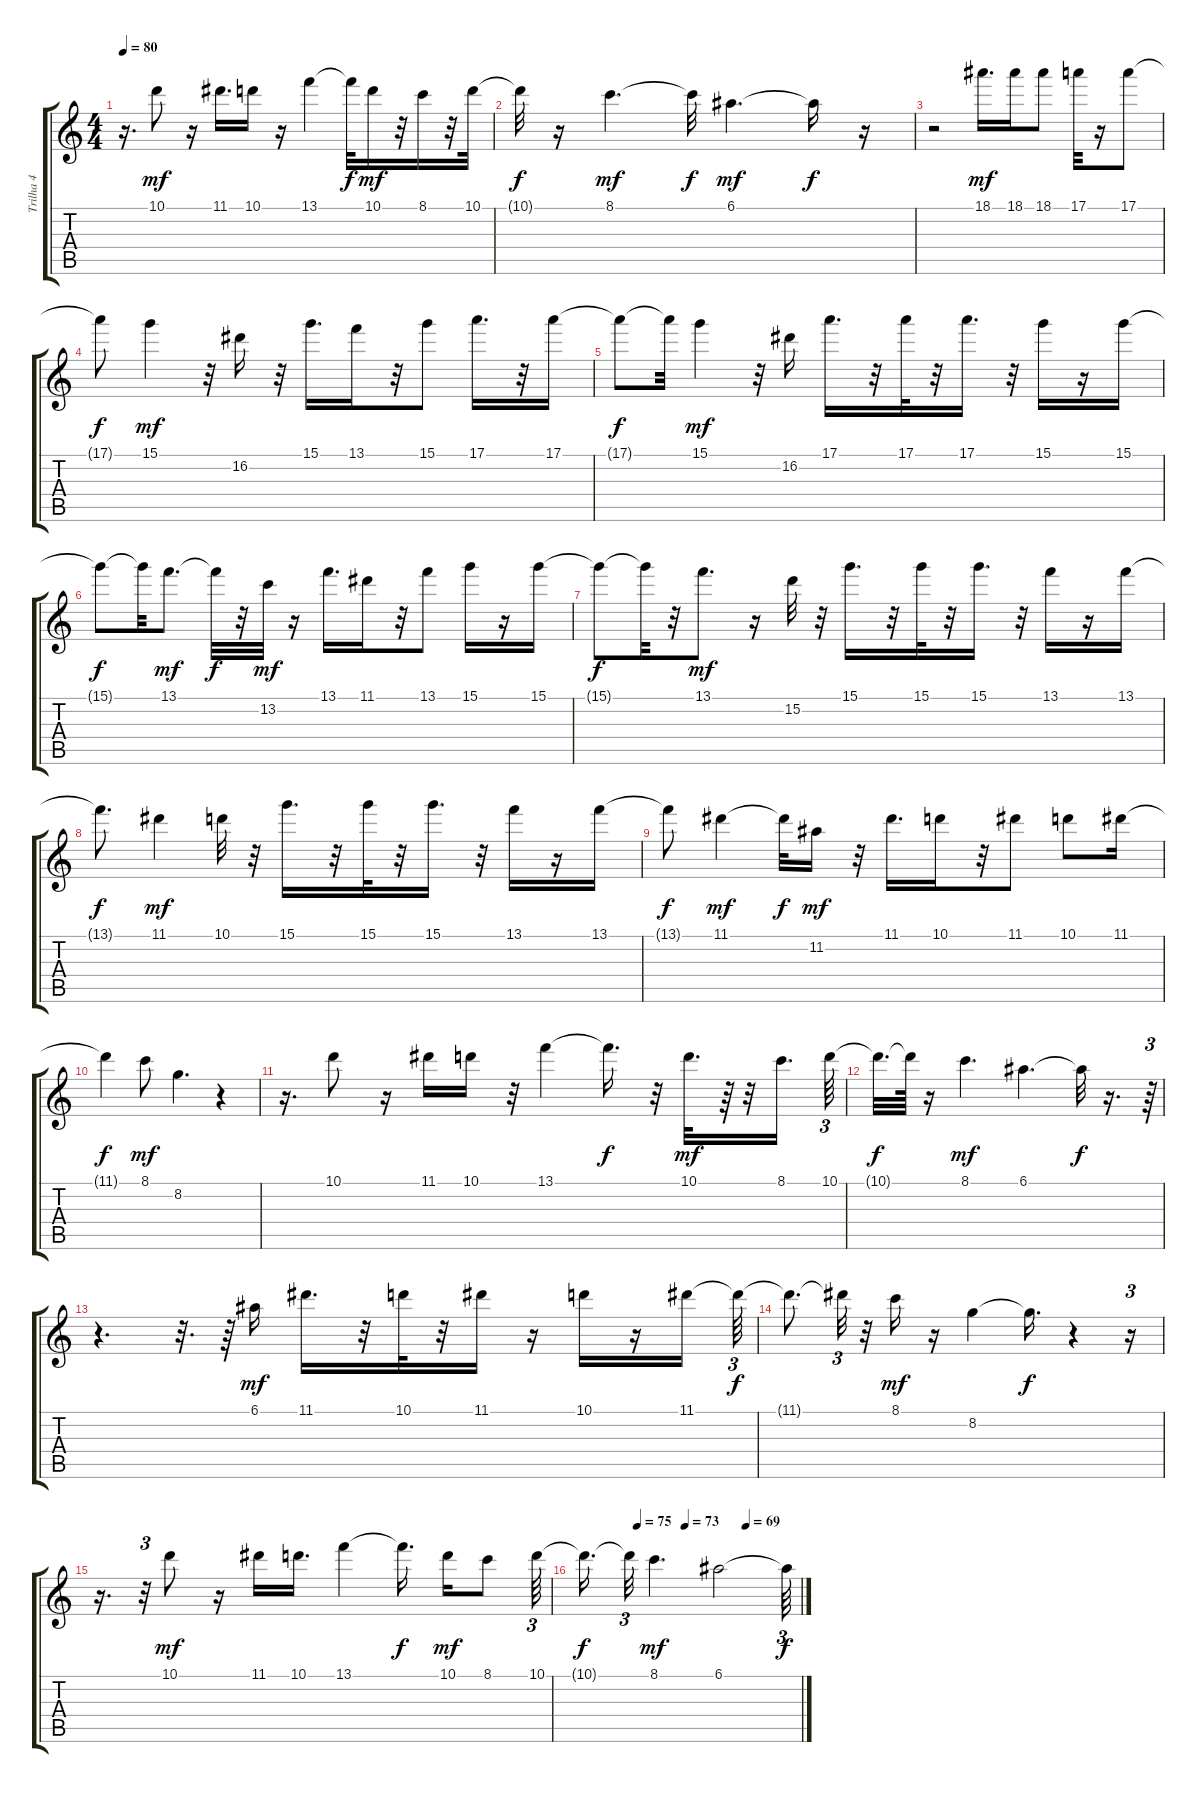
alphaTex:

\track ("Trilha 4" "Trilha 4") {instrument acousticguitarsteel}
\staff {score tabs}
\tuning (E4 B3 G3 D3 A2 E2) {hide}
\ts (4 4)
\tempo 80
\clef g2
\ks c
r.16{d dy mf} 10.1.8 r.16 11.1.16{d} 10.1.16 r.16 13.1.4 13.1{t}.32{dy f} 10.1.16{dy mf} r.32 8.1.16 r.32 10.1.32 |
10.1{t}.32{dy f} r.16 8.1.4{d dy mf} 8.1{t}.32{dy f} 6.1.4{d dy mf} 6.1{t}.16{dy f} r.16 |
r.2 18.1.16{d dy mf} 18.1.16 18.1.8 17.1.32 r.16 17.1.8 |
17.1{t}.8{dy f} 15.1.4{dy mf} r.32 16.2.16 r.32 15.1.16{d} 13.1.16 r.32 15.1.8 17.1.16{d} r.32 17.1.16 |
17.1{t}.8{dy f} 17.1{t}.32 15.1.4{dy mf} r.32 16.2.16 17.1.16{d} r.32 17.1.32 r.32 17.1.16{d} r.32 15.1.16 r.16 15.1.16 |
15.1{t}.8{dy f} 15.1{t}.32 13.1.8{d dy mf} 13.1{t}.32{dy f} r.32 13.2.32{dy mf} r.16 13.1.16{d} 11.1.16 r.32 13.1.8 15.1.16 r.16 15.1.16 |
15.1{t}.8{dy f} 15.1{t}.32 r.32 13.1.8{d dy mf} r.16 15.2.32 r.32 15.1.16{d} r.32 15.1.32 r.32 15.1.16{d} r.32 13.1.16 r.16 13.1.16 |
13.1{t}.8{d dy f} 11.1.4{dy mf} 10.1.32 r.32 15.1.16{d} r.32 15.1.32 r.32 15.1.16{d} r.32 13.1.16 r.16 13.1.16 |
13.1{t}.8{dy f} 11.1.4{dy mf} 11.1{t}.32{dy f} 11.2.16{dy mf} r.32 11.1.16{d} 10.1.16 r.32 11.1.8 10.1.8 11.1.16 |
11.1{t}.4{dy f} 8.1.8{dy mf} 8.2.4{d} r.4 |
r.16{d} 10.1.8 r.16 11.1.16 10.1.16 r.32 13.1.4 13.1{t}.16{d dy f} r.32 10.1.32{d dy mf} r.64 r.32 8.1.16{d} 10.1.64{tu (3 2)} |
10.1{t}.32{d dy f} 10.1{t}.64 r.16 8.1.4{d dy mf} 6.1.4{d} 6.1{t}.32{dy f} r.16{d} r.64{tu (3 2)} |
r.4{d} r.32{d} r.64 6.1.16{dy mf} 11.1.16{d} r.32 10.1.32 r.32 11.1.16 r.16 10.1.16 r.16 11.1.16 11.1{t}.64{tu (3 2) dy f} |
11.1{t}.8{d} 11.1{t}.32{tu (3 2)} r.32 8.1.16{dy mf} r.16 8.2.4 8.2{t}.16{d dy f} r.4 r.16{tu (3 2)} |
r.16{d} r.32{tu (3 2)} 10.1.8{dy mf} r.16 11.1.16 10.1.16{d} 13.1.4 13.1{t}.16{d dy f} 10.1.16{dy mf} 8.1.8 10.1.64{tu (3 2)} |
\tempo (75 0.25)
\tempo (73 0.46875)
\tempo (69 0.75)
10.1{t}.16{d dy f} 10.1{t}.32{tu (3 2)} 8.1.4{d dy mf} 6.1.2 6.1{t}.64{tu (3 2) dy f}
